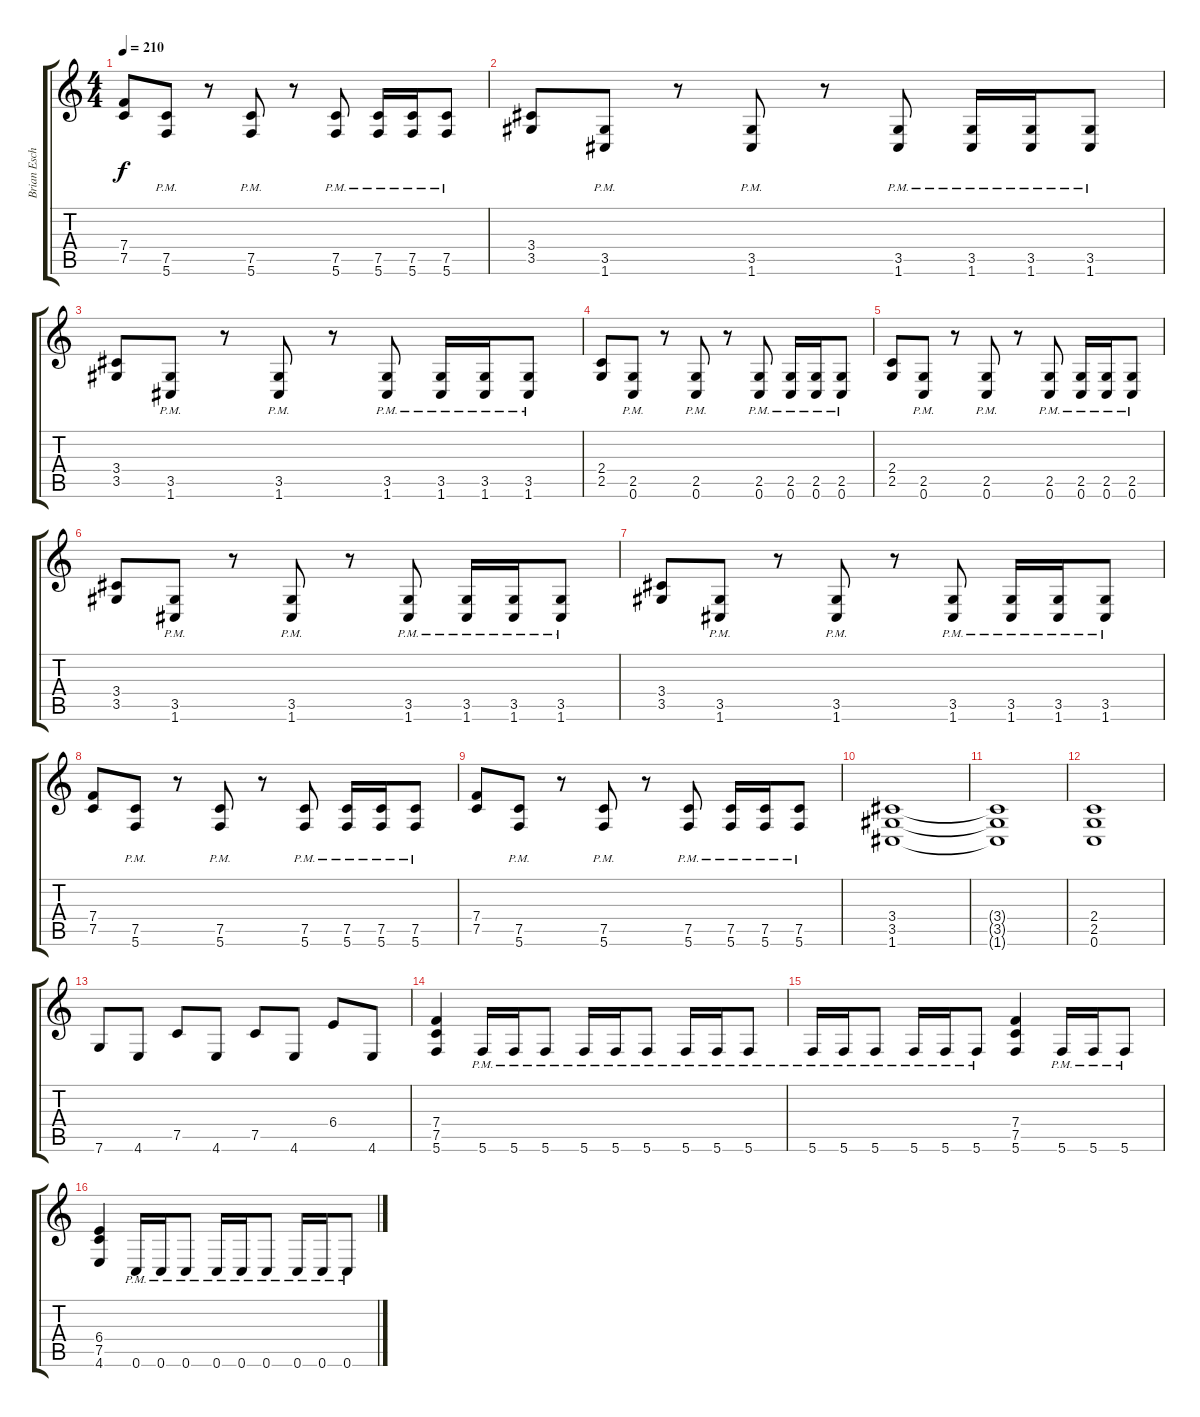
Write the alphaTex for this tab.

\track ("Brian Eschbach Rhythm" "Brian Esch") {instrument overdrivenguitar}
\staff {score tabs}
\tuning (C4 G3 Eb3 Bb2 F2 C2) {hide}
\ts (4 4)
\tempo 210
\clef g2
\ks c
(7.4 7.5).8{dy f} (7.5{pm} 5.6{pm}).8 r.8 (7.5{pm} 5.6{pm}).8 r.8 (7.5{pm} 5.6{pm}).8 (7.5{pm} 5.6{pm}).16 (7.5{pm} 5.6{pm}).16 (7.5{pm} 5.6{pm}).8 |
(3.4 3.5).8 (3.5{pm} 1.6{pm}).8 r.8 (3.5{pm} 1.6{pm}).8 r.8 (3.5{pm} 1.6{pm}).8 (3.5{pm} 1.6{pm}).16 (3.5{pm} 1.6{pm}).16 (3.5{pm} 1.6{pm}).8 |
(3.4 3.5).8 (3.5{pm} 1.6{pm}).8 r.8 (3.5{pm} 1.6{pm}).8 r.8 (3.5{pm} 1.6{pm}).8 (3.5{pm} 1.6{pm}).16 (3.5{pm} 1.6{pm}).16 (3.5{pm} 1.6{pm}).8 |
(2.4 2.5).8 (2.5{pm} 0.6{pm}).8 r.8 (2.5{pm} 0.6{pm}).8 r.8 (2.5{pm} 0.6{pm}).8 (2.5{pm} 0.6{pm}).16 (2.5{pm} 0.6{pm}).16 (2.5{pm} 0.6{pm}).8 |
(2.4 2.5).8 (2.5{pm} 0.6{pm}).8 r.8 (2.5{pm} 0.6{pm}).8 r.8 (2.5{pm} 0.6{pm}).8 (2.5{pm} 0.6{pm}).16 (2.5{pm} 0.6{pm}).16 (2.5{pm} 0.6{pm}).8 |
(3.4 3.5).8 (3.5{pm} 1.6{pm}).8 r.8 (3.5{pm} 1.6{pm}).8 r.8 (3.5{pm} 1.6{pm}).8 (3.5{pm} 1.6{pm}).16 (3.5{pm} 1.6{pm}).16 (3.5{pm} 1.6{pm}).8 |
(3.4 3.5).8 (3.5{pm} 1.6{pm}).8 r.8 (3.5{pm} 1.6{pm}).8 r.8 (3.5{pm} 1.6{pm}).8 (3.5{pm} 1.6{pm}).16 (3.5{pm} 1.6{pm}).16 (3.5{pm} 1.6{pm}).8 |
(7.4 7.5).8 (7.5{pm} 5.6{pm}).8 r.8 (7.5{pm} 5.6{pm}).8 r.8 (7.5{pm} 5.6{pm}).8 (7.5{pm} 5.6{pm}).16 (7.5{pm} 5.6{pm}).16 (7.5{pm} 5.6{pm}).8 |
(7.4 7.5).8 (7.5{pm} 5.6{pm}).8 r.8 (7.5{pm} 5.6{pm}).8 r.8 (7.5{pm} 5.6{pm}).8 (7.5{pm} 5.6{pm}).16 (7.5{pm} 5.6{pm}).16 (7.5{pm} 5.6{pm}).8 |
(3.4 3.5 1.6).1 |
(3.4{t} 3.5{t} 1.6{t}).1 |
(2.4 2.5 0.6).1 |
7.6.8 4.6.8 7.5.8 4.6.8 7.5.8 4.6.8 6.4.8 4.6.8 |
(7.4 7.5 5.6).4 5.6{pm}.16 5.6{pm}.16 5.6{pm}.8 5.6{pm}.16 5.6{pm}.16 5.6{pm}.8 5.6{pm}.16 5.6{pm}.16 5.6{pm}.8 |
5.6{pm}.16 5.6{pm}.16 5.6{pm}.8 5.6{pm}.16 5.6{pm}.16 5.6{pm}.8 (7.4 7.5 5.6).4 5.6{pm}.16 5.6{pm}.16 5.6{pm}.8 |
(6.4 7.5 4.6).4 0.6{pm}.16 0.6{pm}.16 0.6{pm}.8 0.6{pm}.16 0.6{pm}.16 0.6{pm}.8 0.6{pm}.16 0.6{pm}.16 0.6{pm}.8
